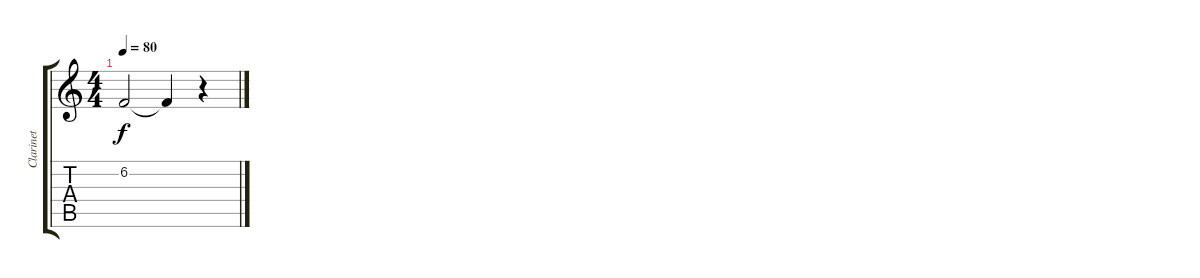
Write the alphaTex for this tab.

\track ("Clarinet" "Clarinet") {instrument clarinet}
\staff {score tabs}
\tuning (E4 B3 G3 D3 A2 E2) {hide}
\ts (4 4)
\tempo 80
\clef g2
\ks c
6.2.2{dy f} 6.2{t}.4 r.4
